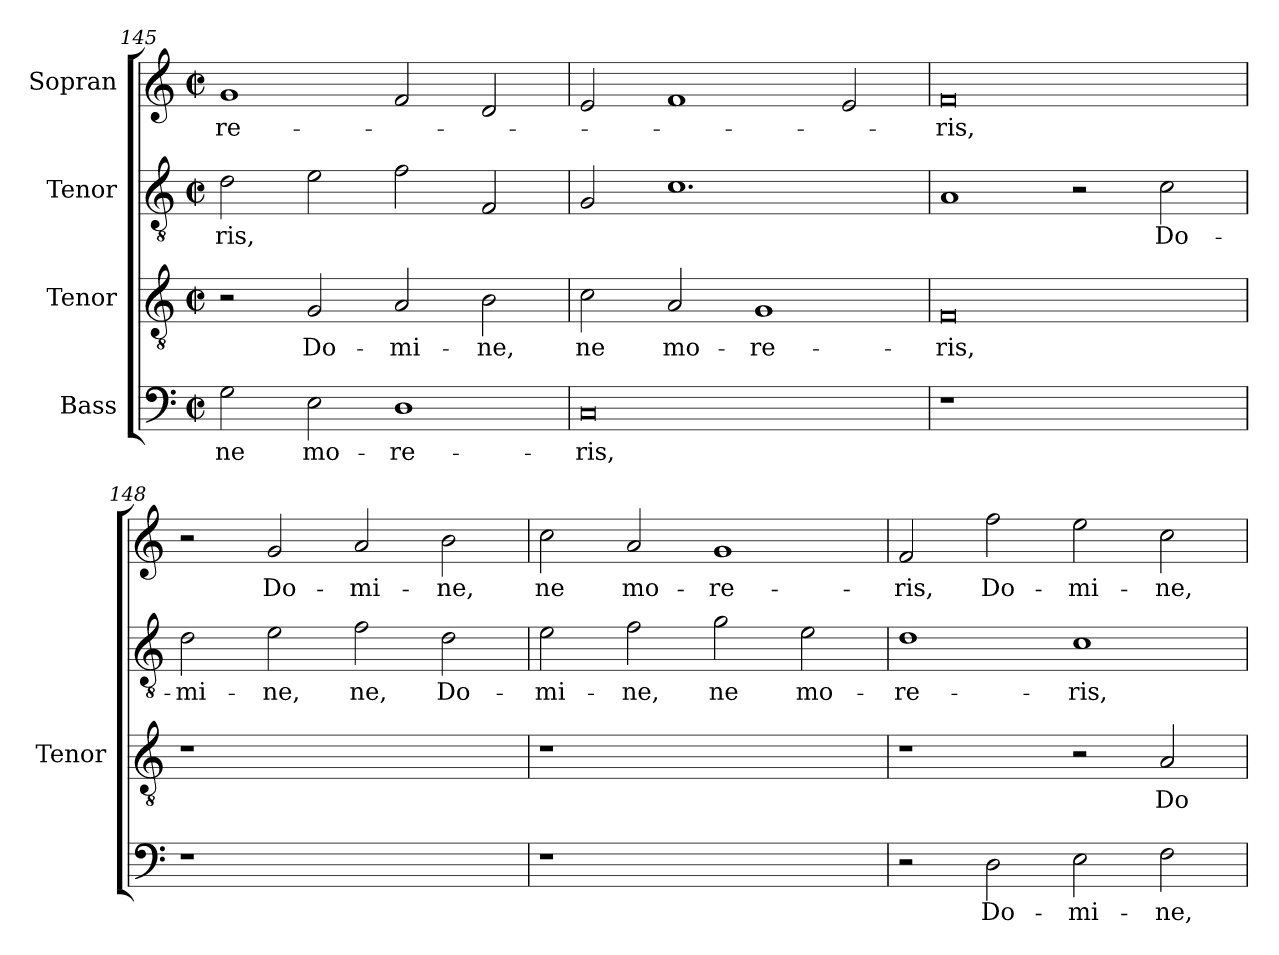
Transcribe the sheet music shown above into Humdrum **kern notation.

**kern	**text	**kern	**text	**kern	**text	**kern	**text
*part4	*part4	*part3	*part3	*part2	*part2	*part1	*part1
*staff4	*staff4	*staff3	*staff3	*staff2	*staff2	*staff1	*staff1
*I"Bass	*	*I"Tenor	*	*I"Tenor	*	*I"Sopran	*
*	*	*I'Tenor	*	*	*	*	*
*clefF4	*	*clefGv2	*	*clefGv2	*	*clefG2	*
*	*	*ITrd7c12	*	*ITrd7c12	*	*	*
*k[]	*	*k[]	*	*k[]	*	*k[]	*
*M2/2	*	*M2/2	*	*M2/2	*	*M2/2	*
*met(c|)	*	*met(c|)	*	*met(c|)	*	*met(c|)	*
=145	=145	=145	=145	=145	=145	=145	=145
!	!LO:LY:b:color=#000000	!	!	!	!	!	!
!	!	!	!	!	!LO:LY:b:color=#000000	!	!
!	!	!	!	!	!	!	!LO:LY:b:color=#000000
2Gi\	ne	2r	.	2Di\	-ris,	1gi	-re-
!	!LO:LY:b:color=#000000	!	!	!	!	!	!
!	!	!	!LO:LY:b:color=#000000	!	!	!	!
2Ei\	mo-	2GGi/	Do-	2Ei\	.	.	.
!	!LO:LY:b:color=#000000	!	!	!	!	!	!
!	!	!	!LO:LY:b:color=#000000	!	!	!	!
1Di	-re-	2AAi/	-mi-	2Fi\	.	2fi/	.
!	!	!	!LO:LY:b:color=#000000	!	!	!	!
.	.	2BBi\	-ne,	2FFi/	.	2di/	.
=146	=146	=146	=146	=146	=146	=146	=146
!	!LO:LY:b:color=#000000	!	!	!	!	!	!
!	!	!	!LO:LY:b:color=#000000	!	!	!	!
0Ci	-ris,	2Ci\	ne	2GGi/	.	2ei/	.
!	!	!	!LO:LY:b:color=#000000	!	!	!	!
.	.	2AAi/	mo-	1.Ci	.	1fi	.
!	!	!	!LO:LY:b:color=#000000	!	!	!	!
.	.	1GGi	-re-	.	.	.	.
.	.	.	.	.	.	2ei/	.
=147	=147	=147	=147	=147	=147	=147	=147
!LO:N:vis=1	!	!	!	!	!	!	!
!	!	!	!LO:LY:b:color=#000000	!	!	!	!
!	!	!	!	!	!	!	!LO:LY:b:color=#000000
1r	.	0FFi	-ris,	1AAi	.	0fi	-ris,
1ryy	.	.	.	2r	.	.	.
!	!	!	!	!	!LO:LY:b:color=#000000	!	!
.	.	.	.	2Ci\	Do-	.	.
=148	=148	=148	=148	=148	=148	=148	=148
!LO:N:vis=1	!	!LO:N:vis=1	!	!	!	!	!
!	!	!	!	!	!LO:LY:b:color=#000000	!	!
1r	.	1r	.	2Di\	-mi-	2r	.
!	!	!	!	!	!LO:LY:b:color=#000000	!	!
!	!	!	!	!	!	!	!LO:LY:b:color=#000000
.	.	.	.	2Ei\	-ne,	2gi/	Do-
!	!	!	!	!	!LO:LY:b:color=#000000	!	!
!	!	!	!	!	!	!	!LO:LY:b:color=#000000
1ryy	.	1ryy	.	2Fi\	ne,	2ai/	-mi-
!	!	!	!	!	!LO:LY:b:color=#000000	!	!
!	!	!	!	!	!	!	!LO:LY:b:color=#000000
.	.	.	.	2Di\	Do-	2bi\	-ne,
=149	=149	=149	=149	=149	=149	=149	=149
!LO:N:vis=1	!	!LO:N:vis=1	!	!	!	!	!
!	!	!	!	!	!LO:LY:b:color=#000000	!	!
!	!	!	!	!	!	!	!LO:LY:b:color=#000000
1r	.	1r	.	2Ei\	-mi-	2cci\	ne
!	!	!	!	!	!LO:LY:b:color=#000000	!	!
!	!	!	!	!	!	!	!LO:LY:b:color=#000000
.	.	.	.	2Fi\	-ne,	2ai/	mo-
!	!	!	!	!	!LO:LY:b:color=#000000	!	!
!	!	!	!	!	!	!	!LO:LY:b:color=#000000
1ryy	.	1ryy	.	2Gi\	ne	1gi	-re-
!	!	!	!	!	!LO:LY:b:color=#000000	!	!
.	.	.	.	2Ei\	mo-	.	.
!!LO:LB:g=z
=150	=150	=150	=150	=150	=150	=150	=150
!	!	!	!	!	!LO:LY:b:color=#000000	!	!
!	!	!	!	!	!	!	!LO:LY:b:color=#000000
2r	.	1r	.	1Di	-re-	2fi/	-ris,
!	!LO:LY:b:color=#000000	!	!	!	!	!	!
!	!	!	!	!	!	!	!LO:LY:b:color=#000000
2Di\	Do-	.	.	.	.	2ffi\	Do-
!	!LO:LY:b:color=#000000	!	!	!	!	!	!
!	!	!	!	!	!LO:LY:b:color=#000000	!	!
!	!	!	!	!	!	!	!LO:LY:b:color=#000000
2Ei\	-mi-	2r	.	1Ci	-ris,	2eei\	-mi-
!	!LO:LY:b:color=#000000	!	!	!	!	!	!
!	!	!	!LO:LY:b:color=#000000	!	!	!	!
!	!	!	!	!	!	!	!LO:LY:b:color=#000000
2Fi\	-ne,	2AAi/	Do-	.	.	2cci\	-ne,
=	=	=	=	=	=	=	=
*-	*-	*-	*-	*-	*-	*-	*-
